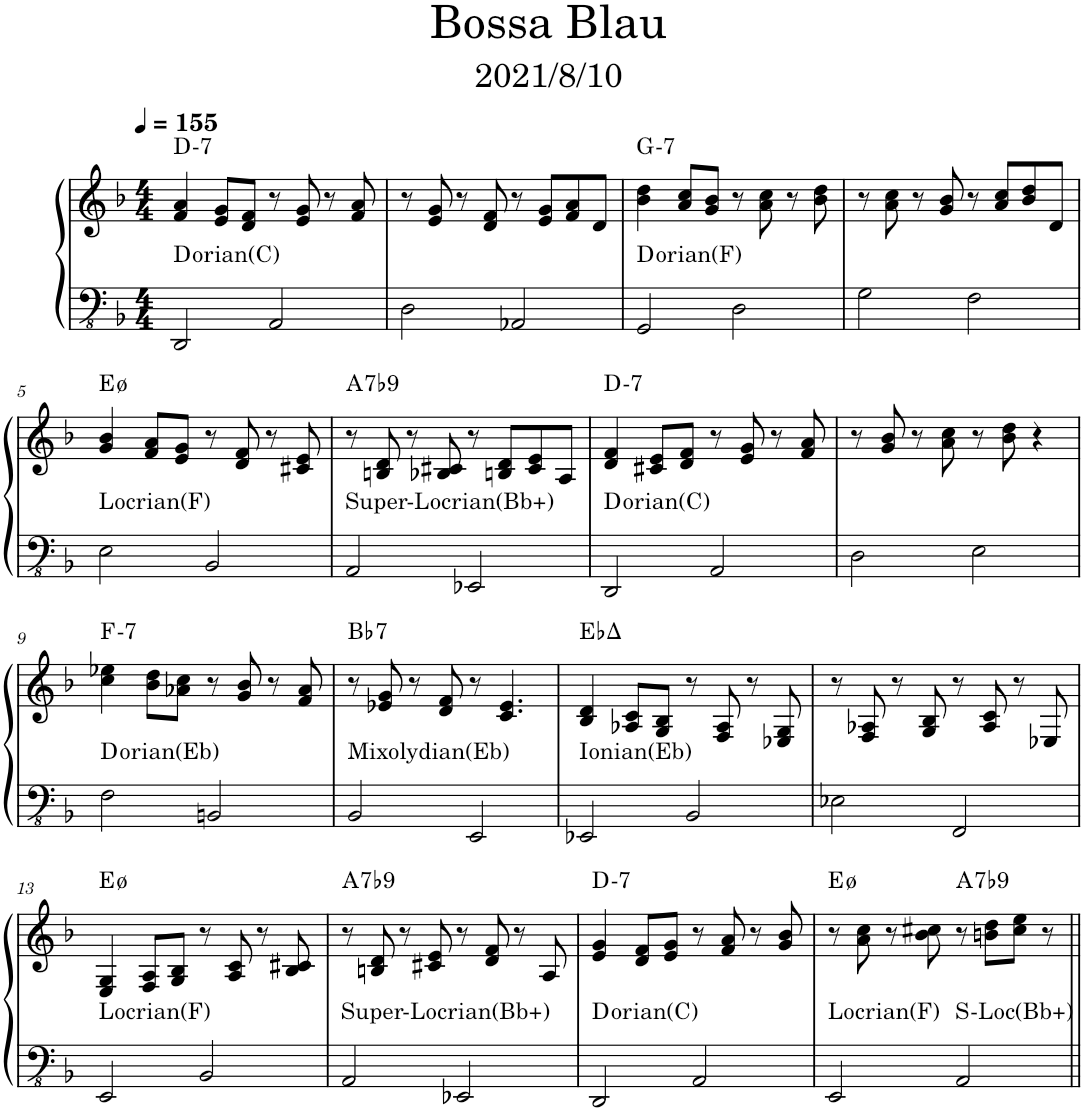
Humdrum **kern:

**kern	**kern	**harte
*part1	*part1	*part1
*staff2	*staff1	*
*I"Piano	*	*
*I'Pno.	*	*
*clefFv4	*clefG2	*
*k[b-]	*k[b-]	*
*M4/4	*M4/4	*
*MM155	*MM155	*
=1	=1	=1
!	!	!LO:H:n=1:kt=7
2DDD/	4f/ 4a/	D:min7 D:dim
.	8e/ 8g/L	.
.	8d/ 8f/J	.
2AAA/	8r	.
.	8e/ 8g/	.
.	8r	.
.	8f/ 8a/	.
=2	=2	=2
2DD\	8r	.
.	8e/ 8g/	.
.	8r	.
.	8d/ 8f/	.
2AAA-X/	8r	.
.	8e/ 8g/L	.
.	8f/ 8a/	.
.	8d/J	.
=3	=3	=3
!	!	!LO:H:n=1:kt=7
2GGG/	4b-\ 4dd\	G:min7 D:dim
.	8a/ 8cc/L	.
.	8g/ 8b-/J	.
2DD\	8r	.
.	8a\ 8cc\	.
.	8r	.
.	8b-\ 8dd\	.
=4	=4	=4
2GG\	8r	.
.	8a\ 8cc\	.
.	8r	.
.	8g/ 8b-/	.
2FF\	8r	.
.	8a/ 8cc/L	.
.	8b-/ 8dd/	.
.	8d/J	.
!!LO:LB:g=z
=5	=5	=5
!	!	!LO:H:n=2:kt=Locrian(F)
2EE\	4g/ 4b-/	E:hdim7 N
.	8f/ 8a/L	.
.	8e/ 8g/J	.
2BBB-/	8r	.
.	8d/ 8f/	.
.	8r	.
.	8c#X/ 8e/	.
=6	=6	=6
!	!	!LO:H:n=1:kt=7
!	!	!LO:H:n=2:kt=Super-Locrian(Bb+)
2AAA/	8r	A:7(b9) N
.	8Bn/ 8d/	.
.	8r	.
.	8B-X/ 8c#X/	.
2EEE-X/	8r	.
.	8Bn/ 8d/L	.
.	8c#/ 8e/	.
.	8A/J	.
=7	=7	=7
!	!	!LO:H:n=1:kt=7
2DDD/	4d/ 4f/	D:min7 D:dim
.	8c#X/ 8e/L	.
.	8d/ 8f/J	.
2AAA/	8r	.
.	8e/ 8g/	.
.	8r	.
.	8f/ 8a/	.
=8	=8	=8
2DD\	8r	.
.	8g/ 8b-/	.
.	8r	.
.	8a\ 8cc\	.
2EE\	8r	.
.	8b-\ 8dd\	.
.	4r	.
!!LO:LB:g=z
=9	=9	=9
!	!	!LO:H:n=1:kt=7
2FF\	4cc\ 4ee-X\	F:min7 D:dim
.	8b-\ 8dd\L	.
.	8a-X\ 8cc\J	.
2BBBn/	8r	.
.	8g/ 8b-/	.
.	8r	.
.	8f/ 8a-/	.
=10	=10	=10
!	!	!LO:H:n=1:kt=7
!	!	!LO:H:n=2:kt=Mixolydian(Eb)
2BBB-/	8r	Bb:7 N
.	8e-X/ 8g/	.
.	8r	.
.	8d/ 8f/	.
2EEE/	8r	.
.	4.c/ 4.e-/	.
=11	=11	=11
!	!	!LO:H:n=2:kt=Ionian(Eb)
2EEE-X/	4B-/ 4d/	Eb:maj N
.	8A-X/ 8c/L	.
.	8G/ 8B-/J	.
2BBB-/	8r	.
.	8F/ 8A-/	.
.	8r	.
.	8E-X/ 8G/	.
=12	=12	=12
2EE-X\	8r	.
.	8F/ 8A-X/	.
.	8r	.
.	8G/ 8B-/	.
2FFF/	8r	.
.	8A-/ 8c/	.
.	8r	.
.	8E-X/	.
!!LO:LB:g=z
=13	=13	=13
!	!	!LO:H:n=2:kt=Locrian(F)
2EEE/	4E/ 4G/	E:hdim7 N
.	8F/ 8A/L	.
.	8G/ 8B-/J	.
2BBB-/	8r	.
.	8A/ 8c/	.
.	8r	.
.	8B-/ 8c#X/	.
=14	=14	=14
!	!	!LO:H:n=1:kt=7
!	!	!LO:H:n=2:kt=Super-Locrian(Bb+)
2AAA/	8r	A:7(b9) N
.	8Bn/ 8d/	.
.	8r	.
.	8c#X/ 8e/	.
2EEE-X/	8r	.
.	8d/ 8f/	.
.	8r	.
.	8A/	.
=15	=15	=15
!	!	!LO:H:n=1:kt=7
2DDD/	4e/ 4g/	D:min7 D:dim
.	8d/ 8f/L	.
.	8e/ 8g/J	.
2AAA/	8r	.
.	8f/ 8a/	.
.	8r	.
.	8g/ 8b-/	.
=16	=16	=16
!	!	!LO:H:n=2:kt=Locrian(F)
2EEE/	8r	E:hdim7 N
.	8a\ 8cc\	.
.	8r	.
.	8b-\ 8cc#X\	.
!	!	!LO:H:n=1:kt=7
!	!	!LO:H:n=2:kt=S-Loc(Bb+)
2AAA/	8r	A:7(b9) N
.	8bn\ 8dd\L	.
.	8cc#\ 8ee\J	.
.	8r	.
=||	=||	=||
*-	*-	*-
